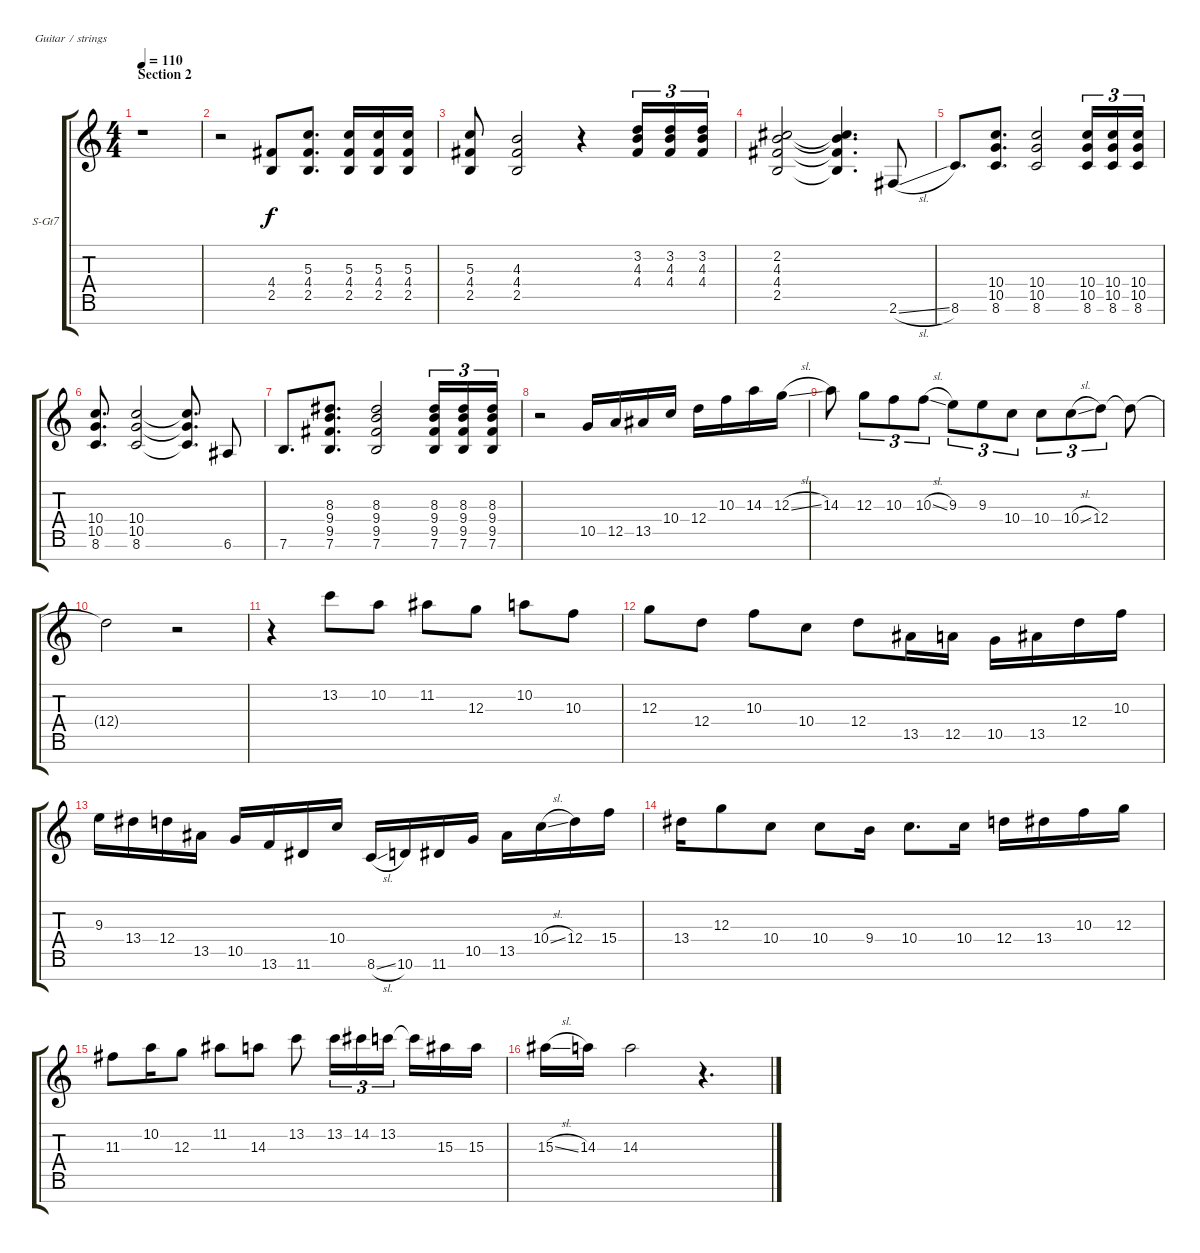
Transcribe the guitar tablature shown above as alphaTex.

\bracketExtendMode groupsimilarinstruments
\firstSystemTrackNameOrientation horizontal
\otherSystemsTrackNameOrientation horizontal
\track ("Track 1" "S-Gt7") {instrument acousticguitarsteel}
\staff {score tabs}
\tuning (E4 B3 G3 D3 A2 E2 B1)
\ts (4 4)
\section ("" "Section 2")
\tempo 110
\clef g2
\ks c
r.1{dy f} |
r.2 (4.4 2.5).8 (5.3 4.4 2.5).8{d} (5.3 4.4 2.5).16 (5.3 4.4 2.5).16 (5.3 4.4 2.5).16 |
(5.3 4.4 2.5).8 (4.3 4.4 2.5).2 r.4 (3.2 4.3 4.4).16{tu (3 2)} (3.2 4.3 4.4).16{tu (3 2)} (3.2 4.3 4.4).16{tu (3 2)} |
(2.2 4.3 4.4 2.5).2 (2.2{t} 4.3{t} 4.4{t} 2.5{t}).4{d} 2.6{sl}.8 |
8.6.8{d} (10.4 10.5 8.6).8{d} (10.4 10.5 8.6).2 (10.4 10.5 8.6).16{tu (3 2)} (10.4 10.5 8.6).16{tu (3 2)} (10.4 10.5 8.6).16{tu (3 2)} |
(10.4 10.5 8.6).8{d} (10.4 10.5 8.6).2 (10.4{t} 10.5{t} 8.6{t}).8{d} 6.6.8 |
7.6.8{d} (8.3 9.4 9.5 7.6).8{d} (8.3 9.4 9.5 7.6).2 (8.3 9.4 9.5 7.6).16{tu (3 2)} (8.3 9.4 9.5 7.6).16{tu (3 2)} (8.3 9.4 9.5 7.6).16{tu (3 2)} |
r.2 10.5.16 12.5.16 13.5.16 10.4.16 12.4.16 10.3.16 14.3.16 12.3{sl}.16 |
14.3.8 12.3.8{tu (3 2)} 10.3.8{tu (3 2)} 10.3{sl}.8{tu (3 2)} 9.3.8{tu (3 2)} 9.3.8{tu (3 2)} 10.4.8{tu (3 2)} 10.4.8{tu (3 2)} 10.4{sl}.8{tu (3 2)} 12.4.8{tu (3 2)} 12.4{t}.8 |
12.4{t}.2 r.2 |
r.4 13.2.8 10.2.8 11.2.8 12.3.8 10.2.8 10.3.8 |
12.3.8 12.4.8 10.3.8 10.4.8 12.4.8 13.5.16 12.5.16 10.5.16 13.5.16 12.4.16 10.3.16 |
9.3.16 13.4.16 12.4.16 13.5.16 10.5.16 13.6.16 11.6.16 10.4.16 8.6{sl}.16 10.6.16 11.6.16 10.5.16 13.5.16 10.4{sl}.16 12.4.16 15.4.16 |
13.4.16 12.3.8 10.4.8 10.4.8 9.4.16 10.4.8{d} 10.4.16 12.4.16 13.4.16 10.3.16 12.3.16 |
11.3.8 10.2.16 12.3.8 11.2.8 14.3.8 13.2.8 13.2.16{tu (3 2)} 14.2.16{tu (3 2)} 13.2.16{tu (3 2)} 13.2{t}.16 15.3.16 15.3.16 |
15.3{sl}.16 14.3.16 14.3.2 r.4{d}
